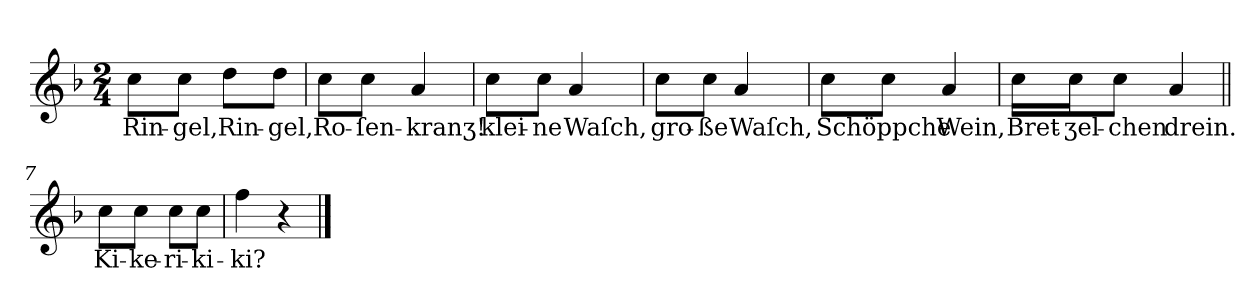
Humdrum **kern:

**kern	**text
*part1	*part1
*staff1	*staff1
*clefG2	*
*k[b-]	*
*F:	*
*M2/4	*
=1	=1
8cc\L	Rin-
8cc\J	-gel,
8dd\L	Rin-
8dd\J	-gel,
=2	=2
8cc\L	Ro-
8cc\J	-ſen-
4a	-kranʒ!
=3	=3
8cc\L	klei-
8cc\J	-ne
4a	Waſch,
=4	=4
8cc\L	gro-
8cc\J	-ße
4a	Waſch,
=5	=5
8cc\L	Schöppche
8cc\J	.
4a	Wein,
=6	=6
16cc\LL	Bret-
16cc\J	-ʒel-
8cc\J	-chen
4a	drein.
=7||	=7||
8cc\L	Ki-
8cc\J	-ke-
8cc\L	-ri-
8cc\J	-ki-
=8	=8
4ff	-ki?
4r	.
==	==
*-	*-
